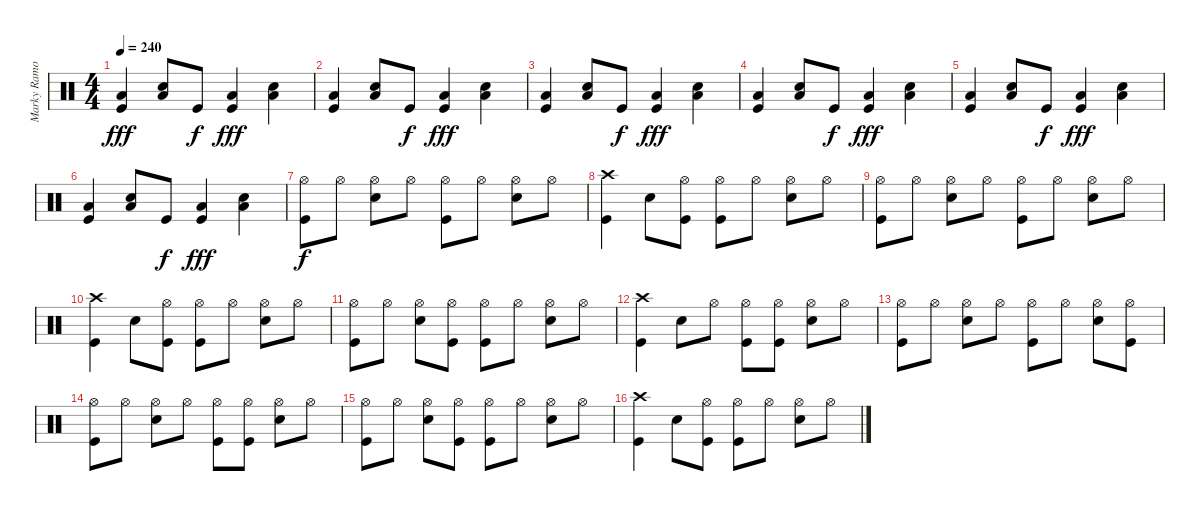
\track ("Marky Ramone" "Marky Ramo") {instrument percussion}
\staff {score}
\articulation defaults
\ts (4 4)
\tempo 240
\clef neutral
\ks c
("Kick (hit)" "Low Floor Tom (hit)").4{dy fff} ("Snare (hit) 2" "Low Floor Tom (hit)").8 "Kick (hit)".8{dy f} ("Kick (hit)" "Low Floor Tom (hit)").4{dy fff} ("Snare (hit) 2" "Low Floor Tom (hit)").4 |
("Kick (hit)" "Low Floor Tom (hit)").4 ("Snare (hit) 2" "Low Floor Tom (hit)").8 "Kick (hit)".8{dy f} ("Kick (hit)" "Low Floor Tom (hit)").4{dy fff} ("Snare (hit) 2" "Low Floor Tom (hit)").4 |
("Kick (hit)" "Low Floor Tom (hit)").4 ("Snare (hit) 2" "Low Floor Tom (hit)").8 "Kick (hit)".8{dy f} ("Kick (hit)" "Low Floor Tom (hit)").4{dy fff} ("Snare (hit) 2" "Low Floor Tom (hit)").4 |
("Kick (hit)" "Low Floor Tom (hit)").4 ("Snare (hit) 2" "Low Floor Tom (hit)").8 "Kick (hit)".8{dy f} ("Kick (hit)" "Low Floor Tom (hit)").4{dy fff} ("Snare (hit) 2" "Low Floor Tom (hit)").4 |
("Kick (hit)" "Low Floor Tom (hit)").4 ("Snare (hit) 2" "Low Floor Tom (hit)").8 "Kick (hit)".8{dy f} ("Kick (hit)" "Low Floor Tom (hit)").4{dy fff} ("Snare (hit) 2" "Low Floor Tom (hit)").4 |
("Kick (hit)" "Low Floor Tom (hit)").4 ("Snare (hit) 2" "Low Floor Tom (hit)").8 "Kick (hit)".8{dy f} ("Kick (hit)" "Low Floor Tom (hit)").4{dy fff} ("Snare (hit) 2" "Low Floor Tom (hit)").4 |
("Kick (hit)" "Hi-Hat (open)").8{dy f} "Hi-Hat (open)".8 ("Snare (hit) 2" "Hi-Hat (open)").8 "Hi-Hat (open)".8 ("Kick (hit)" "Hi-Hat (open)").8 "Hi-Hat (open)".8 ("Snare (hit) 2" "Hi-Hat (open)").8 "Hi-Hat (open)".8 |
("Kick (hit)" "Crash high (hit)").4 "Snare (hit) 2".8 ("Kick (hit)" "Hi-Hat (open)").8 ("Kick (hit)" "Hi-Hat (open)").8 "Hi-Hat (open)".8 ("Snare (hit) 2" "Hi-Hat (open)").8 "Hi-Hat (open)".8 |
("Kick (hit)" "Hi-Hat (open)").8 "Hi-Hat (open)".8 ("Snare (hit) 2" "Hi-Hat (open)").8 "Hi-Hat (open)".8 ("Kick (hit)" "Hi-Hat (open)").8 "Hi-Hat (open)".8 ("Snare (hit) 2" "Hi-Hat (open)").8 "Hi-Hat (open)".8 |
("Kick (hit)" "Crash high (hit)").4 "Snare (hit) 2".8 ("Kick (hit)" "Hi-Hat (open)").8 ("Kick (hit)" "Hi-Hat (open)").8 "Hi-Hat (open)".8 ("Snare (hit) 2" "Hi-Hat (open)").8 "Hi-Hat (open)".8 |
("Kick (hit)" "Hi-Hat (open)").8 "Hi-Hat (open)".8 ("Snare (hit) 2" "Hi-Hat (open)").8 ("Kick (hit)" "Hi-Hat (open)").8 ("Kick (hit)" "Hi-Hat (open)").8 "Hi-Hat (open)".8 ("Snare (hit) 2" "Hi-Hat (open)").8 "Hi-Hat (open)".8 |
("Kick (hit)" "Crash high (hit)").4 "Snare (hit) 2".8 "Hi-Hat (open)".8 ("Kick (hit)" "Hi-Hat (open)").8 ("Kick (hit)" "Hi-Hat (open)").8 ("Snare (hit) 2" "Hi-Hat (open)").8 "Hi-Hat (open)".8 |
("Kick (hit)" "Hi-Hat (open)").8 "Hi-Hat (open)".8 ("Snare (hit) 2" "Hi-Hat (open)").8 "Hi-Hat (open)".8 ("Kick (hit)" "Hi-Hat (open)").8 "Hi-Hat (open)".8 ("Snare (hit) 2" "Hi-Hat (open)").8 ("Kick (hit)" "Hi-Hat (open)").8 |
("Kick (hit)" "Hi-Hat (open)").8 "Hi-Hat (open)".8 ("Snare (hit) 2" "Hi-Hat (open)").8 "Hi-Hat (open)".8 ("Kick (hit)" "Hi-Hat (open)").8 ("Kick (hit)" "Hi-Hat (open)").8 ("Snare (hit) 2" "Hi-Hat (open)").8 "Hi-Hat (open)".8 |
("Kick (hit)" "Hi-Hat (open)").8 "Hi-Hat (open)".8 ("Snare (hit) 2" "Hi-Hat (open)").8 ("Kick (hit)" "Hi-Hat (open)").8 ("Kick (hit)" "Hi-Hat (open)").8 "Hi-Hat (open)".8 ("Snare (hit) 2" "Hi-Hat (open)").8 "Hi-Hat (open)".8 |
("Kick (hit)" "Crash high (hit)").4 "Snare (hit) 2".8 ("Kick (hit)" "Hi-Hat (open)").8 ("Kick (hit)" "Hi-Hat (open)").8 "Hi-Hat (open)".8 ("Snare (hit) 2" "Hi-Hat (open)").8 "Hi-Hat (open)".8
